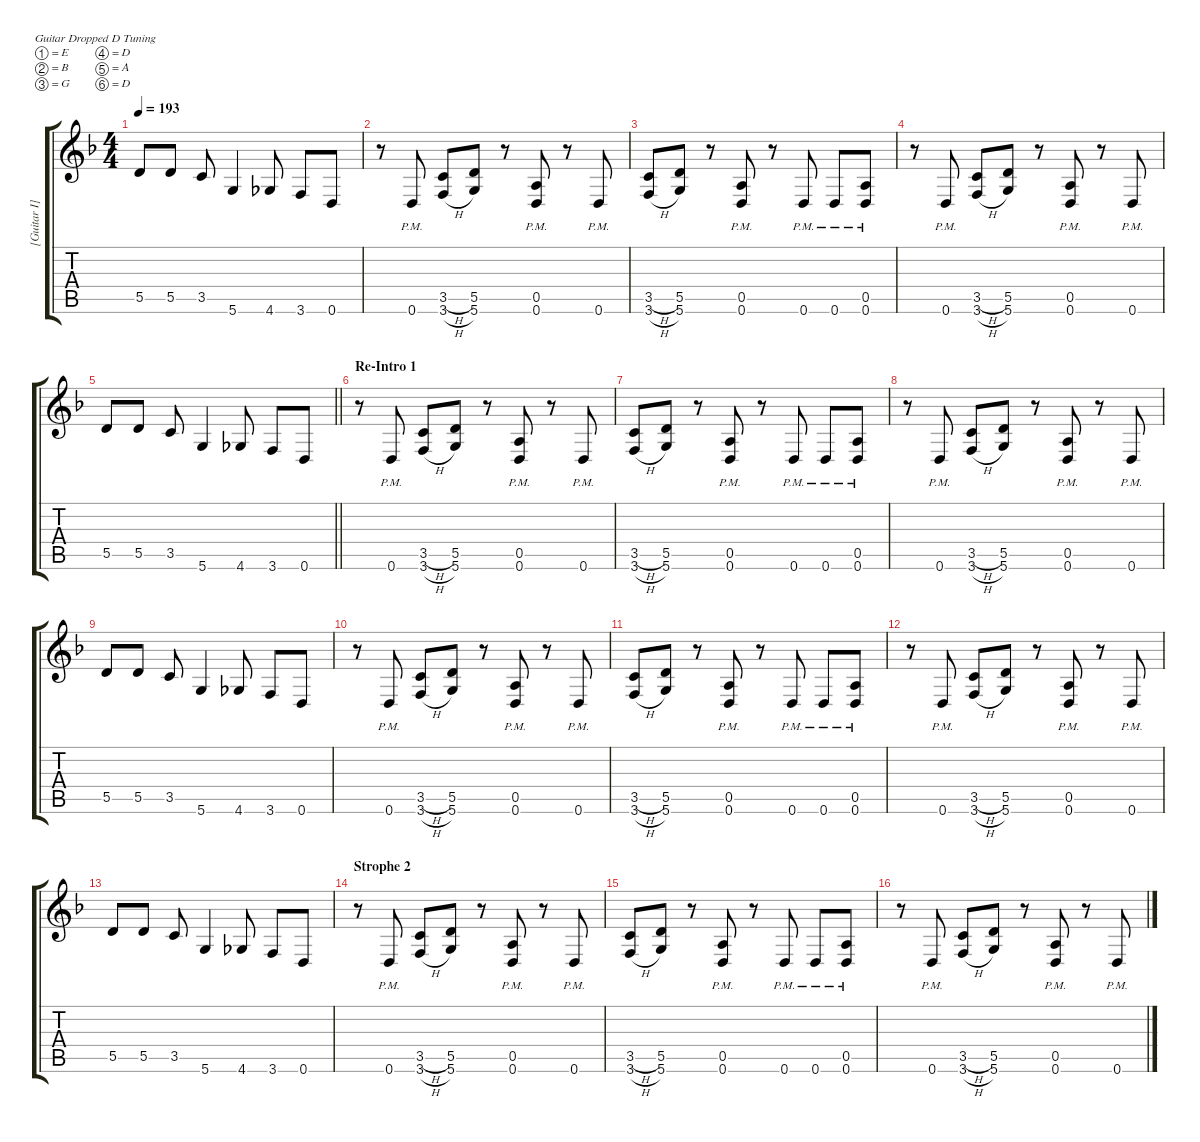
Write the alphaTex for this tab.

\hideDynamics
\bracketExtendMode groupsimilarinstruments
\firstSystemTrackNameMode fullname
\otherSystemsTrackNameMode fullname
\otherSystemsTrackNameOrientation horizontal
\track ("[Guitar I]" "E-Gt") {instrument distortionguitar}
\staff {score tabs}
\tuning (E4 B3 G3 D3 A2 D2)
\ts (4 4)
\tempo 193
\clef g2
\ks f
5.5.8{dy f} 5.5.8 3.5.8 5.6.4 4.6.8 3.6.8 0.6.8 |
r.8 0.6{pm}.8 (3.5{h} 3.6{h}).8 (5.5 5.6).8 r.8 (0.5{pm} 0.6{pm}).8 r.8 0.6{pm}.8 |
(3.5{h} 3.6{h}).8 (5.5 5.6).8 r.8 (0.5{pm} 0.6{pm}).8 r.8 0.6{pm}.8 0.6{pm}.8 (0.5{pm} 0.6{pm}).8 |
r.8 0.6{pm}.8 (3.5{h} 3.6{h}).8 (5.5 5.6).8 r.8 (0.5{pm} 0.6{pm}).8 r.8 0.6{pm}.8 |
\barLineRight lightlight
5.5.8 5.5.8 3.5.8 5.6.4 4.6.8 3.6.8 0.6.8 |
\section ("" "Re-Intro 1")
r.8 0.6{pm}.8 (3.5{h} 3.6{h}).8 (5.5 5.6).8 r.8 (0.5{pm} 0.6{pm}).8 r.8 0.6{pm}.8 |
(3.5{h} 3.6{h}).8 (5.5 5.6).8 r.8 (0.5{pm} 0.6{pm}).8 r.8 0.6{pm}.8 0.6{pm}.8 (0.5{pm} 0.6{pm}).8 |
r.8 0.6{pm}.8 (3.5{h} 3.6{h}).8 (5.5 5.6).8 r.8 (0.5{pm} 0.6{pm}).8 r.8 0.6{pm}.8 |
5.5.8 5.5.8 3.5.8 5.6.4 4.6.8 3.6.8 0.6.8 |
r.8 0.6{pm}.8 (3.5{h} 3.6{h}).8 (5.5 5.6).8 r.8 (0.5{pm} 0.6{pm}).8 r.8 0.6{pm}.8 |
(3.5{h} 3.6{h}).8 (5.5 5.6).8 r.8 (0.5{pm} 0.6{pm}).8 r.8 0.6{pm}.8 0.6{pm}.8 (0.5{pm} 0.6{pm}).8 |
r.8 0.6{pm}.8 (3.5{h} 3.6{h}).8 (5.5 5.6).8 r.8 (0.5{pm} 0.6{pm}).8 r.8 0.6{pm}.8 |
5.5.8 5.5.8 3.5.8 5.6.4 4.6.8 3.6.8 0.6.8 |
\section ("" "Strophe 2")
r.8 0.6{pm}.8 (3.5{h} 3.6{h}).8 (5.5 5.6).8 r.8 (0.5{pm} 0.6{pm}).8 r.8 0.6{pm}.8 |
(3.5{h} 3.6{h}).8 (5.5 5.6).8 r.8 (0.5{pm} 0.6{pm}).8 r.8 0.6{pm}.8 0.6{pm}.8 (0.5{pm} 0.6{pm}).8 |
r.8 0.6{pm}.8 (3.5{h} 3.6{h}).8 (5.5 5.6).8 r.8 (0.5{pm} 0.6{pm}).8 r.8 0.6{pm}.8
